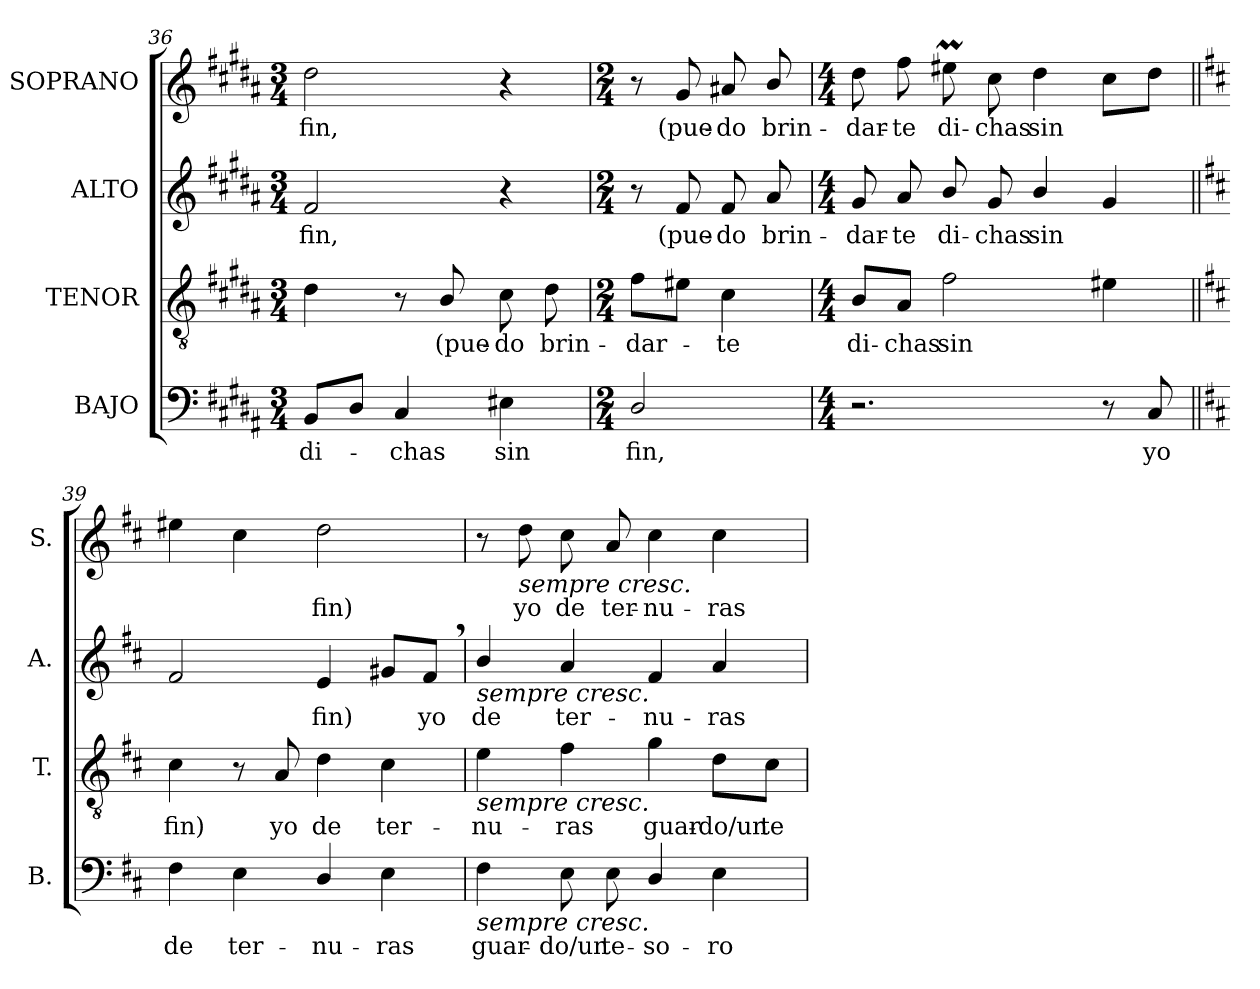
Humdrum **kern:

**kern	**text	**kern	**text	**kern	**text	**kern	**text
*part4	*part4	*part3	*part3	*part2	*part2	*part1	*part1
*staff4	*staff4	*staff3	*staff3	*staff2	*staff2	*staff1	*staff1
*I"BAJO	*	*I"TENOR	*	*I"ALTO	*	*I"SOPRANO	*
*I'B.	*	*I'T.	*	*I'A.	*	*I'S.	*
*clefF4	*	*clefGv2	*	*clefG2	*	*clefG2	*
*	*	*ITrd7c12	*	*	*	*	*
*k[f#c#g#d#a#]	*	*k[f#c#g#d#a#]	*	*k[f#c#g#d#a#]	*	*k[f#c#g#d#a#]	*
*B:	*	*B:	*	*B:	*	*B:	*
*M3/4	*	*M3/4	*	*M3/4	*	*M3/4	*
=36	=36	=36	=36	=36	=36	=36	=36
!	!LO:LY:b:color=#000000	!	!	!	!	!	!
!	!	!	!	!	!LO:LY:b:color=#000000	!	!
!	!	!	!	!	!	!	!LO:LY:b:color=#000000
8BBi/L	di-	4D#i\	.	2f#i/	fin,	2dd#i\	fin,
8D#i/J	.	.	.	.	.	.	.
!	!LO:LY:b:color=#000000	!	!	!	!	!	!
4C#i/	-chas	8r	.	.	.	.	.
!	!	!	!LO:LY:b:color=#000000	!	!	!	!
.	.	8BBi/	(pue-	.	.	.	.
!	!LO:LY:b:color=#000000	!	!	!	!	!	!
!	!	!	!LO:LY:b:color=#000000	!	!	!	!
4E#Xi\	sin	8C#i\	-do	4r	.	4r	.
!	!	!	!LO:LY:b:color=#000000	!	!	!	!
.	.	8D#i\	brin-	.	.	.	.
=37	=37	=37	=37	=37	=37	=37	=37
*M2/4	*	*M2/4	*	*M2/4	*	*M2/4	*
!	!LO:LY:b:color=#000000	!	!	!	!	!	!
!	!	!	!LO:LY:b:color=#000000	!	!	!	!
2D#i/	fin,	8F#i\L	-dar-	8r	.	8r	.
!	!	!	!	!	!LO:LY:b:color=#000000	!	!
!	!	!	!	!	!	!	!LO:LY:b:color=#000000
.	.	8E#Xi\J	.	8f#i/	(pue-	8g#i/	(pue-
!	!	!	!LO:LY:b:color=#000000	!	!	!	!
!	!	!	!	!	!LO:LY:b:color=#000000	!	!
!	!	!	!	!	!	!	!LO:LY:b:color=#000000
.	.	4C#i\	-te	8f#i/	-do	8a#Xi/	-do
!	!	!	!	!	!LO:LY:b:color=#000000	!	!
!	!	!	!	!	!	!	!LO:LY:b:color=#000000
.	.	.	.	8a#i/	brin-	8bi/	brin-
=38	=38	=38	=38	=38	=38	=38	=38
*M4/4	*	*M4/4	*	*M4/4	*	*M4/4	*
!	!	!	!LO:LY:b:color=#000000	!	!	!	!
!	!	!	!	!	!LO:LY:b:color=#000000	!	!
!	!	!	!	!	!	!	!LO:LY:b:color=#000000
2.r	.	8BBi/L	di-	8g#i/	-dar-	8dd#i\	-dar-
!	!	!	!LO:LY:b:color=#000000	!	!	!	!
!	!	!	!	!	!LO:LY:b:color=#000000	!	!
!	!	!	!	!	!	!	!LO:LY:b:color=#000000
.	.	8AA#i/J	-chas	8a#i/	-te	8ff#i\	-te
!	!	!	!LO:LY:b:color=#000000	!	!	!	!
!	!	!	!	!	!LO:LY:b:color=#000000	!	!
!	!	!	!	!	!	!	!LO:LY:b:color=#000000
.	.	2F#i\	sin	8bi/	di-	8ee#Xmi\	di-
!	!	!	!	!	!LO:LY:b:color=#000000	!	!
!	!	!	!	!	!	!	!LO:LY:b:color=#000000
.	.	.	.	8g#i/	-chas	8cc#i\	-chas
!	!	!	!	!	!LO:LY:b:color=#000000	!	!
!	!	!	!	!	!	!	!LO:LY:b:color=#000000
.	.	.	.	4bi/	sin	4dd#i\	sin
8r	.	4E#Xi\	.	4g#i/	.	8cc#i\L	.
!	!LO:LY:b:color=#000000	!	!	!	!	!	!
8C#i/	yo	.	.	.	.	8dd#i\J	.
=39||	=39||	=39||	=39||	=39||	=39||	=39||	=39||
*k[f#c#]	*	*k[f#c#]	*	*k[f#c#]	*	*k[f#c#]	*
*D:	*	*D:	*	*D:	*	*D:	*
!	!LO:LY:b:color=#000000	!	!	!	!	!	!
!	!	!	!LO:LY:b:color=#000000	!	!	!	!
4F#i\	de	4C#i\	fin)	2f#i/	.	4ee#Xi\	.
!	!LO:LY:b:color=#000000	!	!	!	!	!	!
4Ei\	ter-	8r	.	.	.	4cc#i\	.
!	!	!	!LO:LY:b:color=#000000	!	!	!	!
.	.	8AAi/	yo	.	.	.	.
!	!LO:LY:b:color=#000000	!	!	!	!	!	!
!	!	!	!LO:LY:b:color=#000000	!	!	!	!
!	!	!	!	!	!LO:LY:b:color=#000000	!	!
!	!	!	!	!	!	!	!LO:LY:b:color=#000000
4Di/	-nu-	4Di\	de	4ei/	fin)	2ddi\	fin)
!	!LO:LY:b:color=#000000	!	!	!	!	!	!
!	!	!	!LO:LY:b:color=#000000	!	!	!	!
4Ei\	-ras	4C#i\	ter-	8g#Xi/L	.	.	.
!	!	!	!	!	!LO:LY:b:color=#000000	!	!
.	.	.	.	8f#,i/J	yo	.	.
!!LO:LB:g=z
=40	=40	=40	=40	=40	=40	=40	=40
!	!LO:LY:b:color=#000000	!	!	!	!	!	!
!	!	!	!LO:LY:b:color=#000000	!	!	!	!
!	!	!	!	!LO:TX:b:i:t=sempre cresc.	!	!	!
!	!	!LO:TX:b:i:t=sempre cresc.	!	!	!	!	!
!LO:TX:b:i:t=sempre cresc.	!	!	!	!	!	!	!
!	!	!	!	!	!LO:LY:b:color=#000000	!	!
4F#i\	guar-	4Ei\	-nu-	4bi/	de	8r	.
!	!	!	!	!	!	!LO:TX:b:i:t=sempre cresc.	!
!	!	!	!	!	!	!	!LO:LY:b:color=#000000
.	.	.	.	.	.	8ddi\	yo
!	!LO:LY:b:color=#000000	!	!	!	!	!	!
!	!	!	!LO:LY:b:color=#000000	!	!	!	!
!	!	!	!	!	!LO:LY:b:color=#000000	!	!
!	!	!	!	!	!	!	!LO:LY:b:color=#000000
8Ei\	-do/un	4F#i\	-ras	4ai/	ter-	8cc#i\	de
!	!LO:LY:b:color=#000000	!	!	!	!	!	!
!	!	!	!	!	!	!	!LO:LY:b:color=#000000
8Ei\	te-	.	.	.	.	8ai/	ter-
!	!LO:LY:b:color=#000000	!	!	!	!	!	!
!	!	!	!LO:LY:b:color=#000000	!	!	!	!
!	!	!	!	!	!LO:LY:b:color=#000000	!	!
!	!	!	!	!	!	!	!LO:LY:b:color=#000000
4Di/	-so-	4Gi\	guar-	4f#i/	-nu-	4cc#i\	-nu-
!	!LO:LY:b:color=#000000	!	!	!	!	!	!
!	!	!	!LO:LY:b:color=#000000	!	!	!	!
!	!	!	!	!	!LO:LY:b:color=#000000	!	!
!	!	!	!	!	!	!	!LO:LY:b:color=#000000
4Ei\	-ro	8Di\L	-do/un	4ai/	-ras	4cc#i\	-ras
!	!	!	!LO:LY:b:color=#000000	!	!	!	!
.	.	8C#i\J	te-	.	.	.	.
=	=	=	=	=	=	=	=
*-	*-	*-	*-	*-	*-	*-	*-
